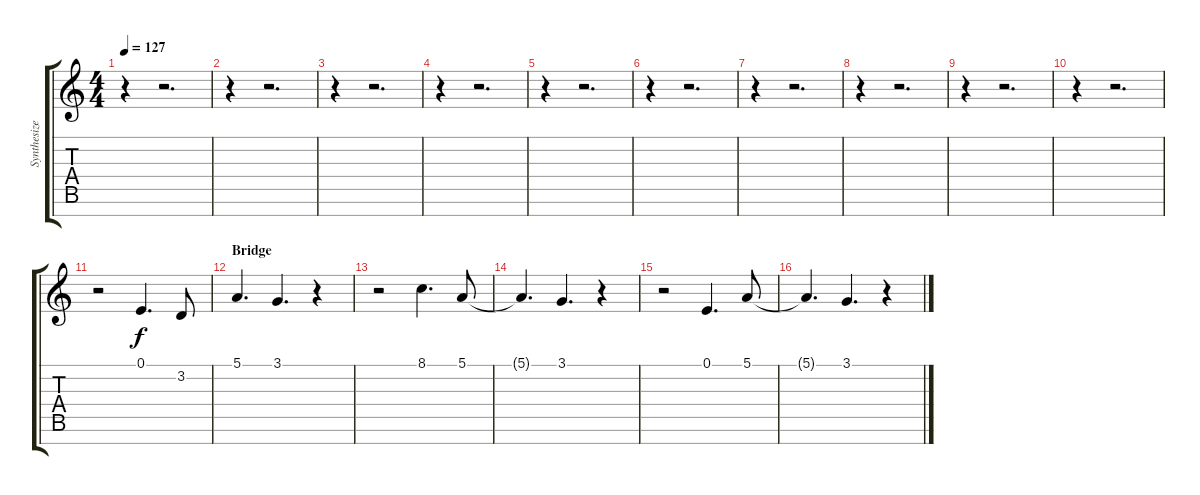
\track ("Synthesizer (Staff 1)" "Synthesize") {instrument lead7fifths}
\staff {score tabs}
\tuning (E4 B3 G3 D3 A2 E2 B1) {hide}
\ts (4 4)
\tempo 127
\clef g2
\ks c
r.4{dy f} r.2{d} |
r.4 r.2{d} |
r.4 r.2{d} |
r.4 r.2{d} |
r.4 r.2{d} |
r.4 r.2{d} |
r.4 r.2{d} |
r.4 r.2{d} |
r.4 r.2{d} |
r.4 r.2{d} |
r.2 0.1.4{d} 3.2.8 |
\section ("" "Bridge")
5.1.4{d} 3.1.4{d} r.4 |
r.2 8.1.4{d} 5.1.8 |
5.1{t}.4{d} 3.1.4{d} r.4 |
r.2 0.1.4{d} 5.1.8 |
5.1{t}.4{d} 3.1.4{d} r.4
